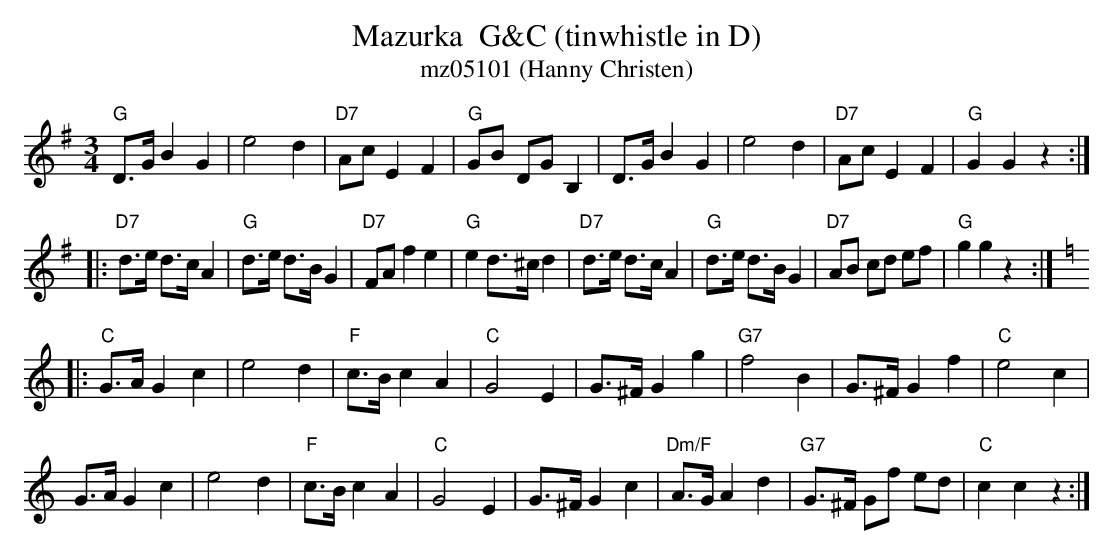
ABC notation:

X:1
T:Mazurka  G&C (tinwhistle in D)
T:mz05101 (Hanny Christen)
M:3/4
L:1/8
K:G %%MIDI gchordon
"G"D>GB2G2 | e4d2 | "D7"AcE2F2 | "G"GB DGB,2 | D>GB2G2 | e4d2 | "D7"AcE2F2 | "G"G2G2z2::
"D7"d>e d>cA2 | "G"d>e d>BG2 | "D7"FAf2e2 | "G"e2 d>^cd2 | "D7"d>e d>cA2 | "G"d>e d>BG2 | "D7"AB cd ef | "G"g2g2z2 :: [K:C]
"C"G>AG2c2 | e4d2 | "F"c>Bc2A2 | "C"G4E2 | G>^FG2g2 | "G7"f4B2 | G>^FG2f2 | "C"e4c2 |
G>AG2c2 | e4d2 | "F"c>Bc2A2 | "C"G4E2 | G>^FG2c2 | "Dm/F"A>GA2d2 | "G7"G>^F Gf ed | "C"c2c2z2 :|
